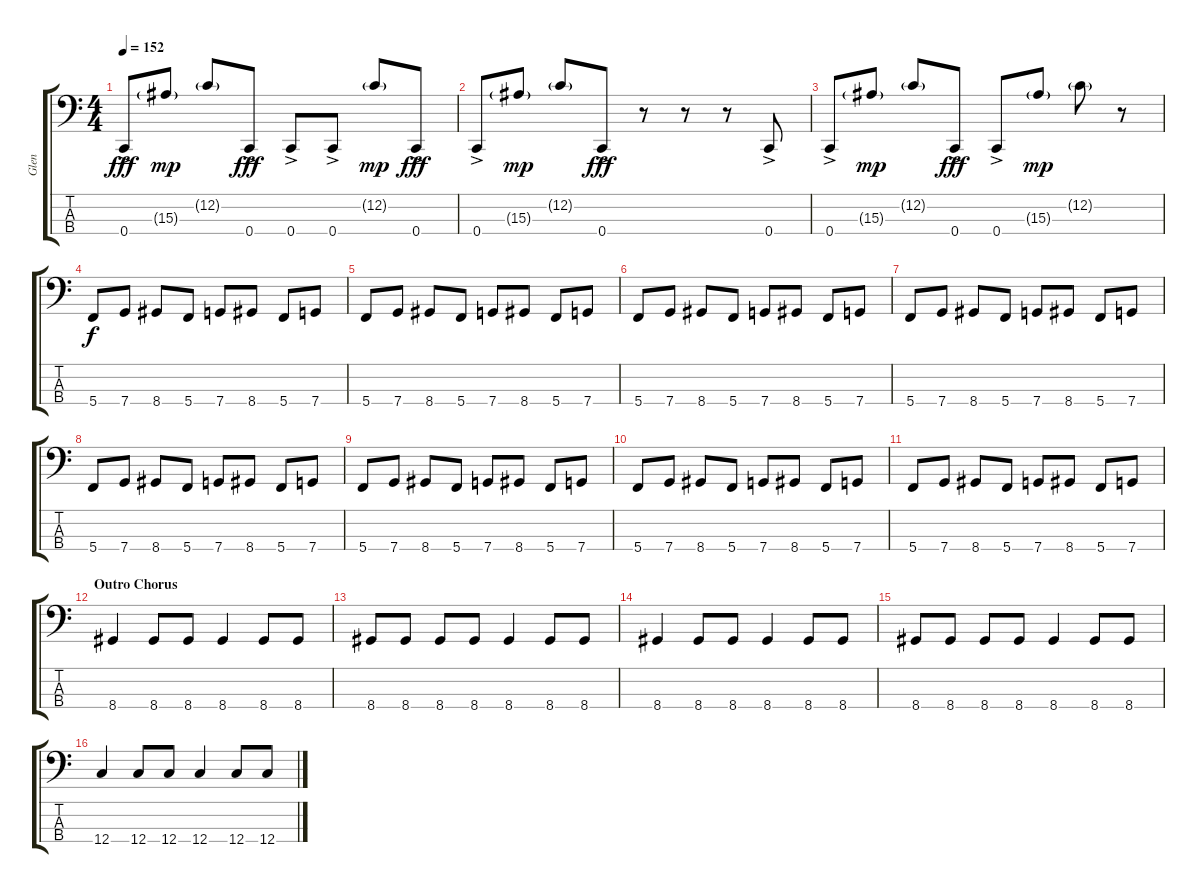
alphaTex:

\track ("Glen" "Glen") {instrument electricbassfinger}
\staff {score tabs}
\tuning (F2 C2 G1 C1) {hide}
\ts (4 4)
\tempo 152
\clef f4
\ks c
0.4{ac}.8{dy fff} 15.3{g}.8{dy mp} 12.2{g}.8 0.4{ac}.8{dy fff} 0.4{ac}.8 0.4{ac}.8 12.2{g}.8{dy mp} 0.4{ac}.8{dy fff} |
0.4{ac}.8 15.3{g}.8{dy mp} 12.2{g}.8 0.4{ac}.8{dy fff} r.8 r.8 r.8 0.4{ac}.8 |
0.4{ac}.8 15.3{g}.8{dy mp} 12.2{g}.8 0.4{ac}.8{dy fff} 0.4{ac}.8 15.3{g}.8{dy mp} 12.2{g}.8 r.8 |
5.4.8{dy f volume 16 instrument electricbassfinger} 7.4.8 8.4.8 5.4.8 7.4.8 8.4.8 5.4.8 7.4.8 |
5.4.8 7.4.8 8.4.8 5.4.8 7.4.8 8.4.8 5.4.8 7.4.8 |
5.4.8 7.4.8 8.4.8 5.4.8 7.4.8 8.4.8 5.4.8 7.4.8 |
5.4.8 7.4.8 8.4.8 5.4.8 7.4.8 8.4.8 5.4.8 7.4.8 |
5.4.8 7.4.8 8.4.8 5.4.8 7.4.8 8.4.8 5.4.8 7.4.8 |
5.4.8 7.4.8 8.4.8 5.4.8 7.4.8 8.4.8 5.4.8 7.4.8 |
5.4.8 7.4.8 8.4.8 5.4.8 7.4.8 8.4.8 5.4.8 7.4.8 |
5.4.8 7.4.8 8.4.8 5.4.8 7.4.8 8.4.8 5.4.8 7.4.8 |
\section ("" "Outro Chorus")
8.4.4{volume 16 instrument electricbassfinger} 8.4.8 8.4.8 8.4.4 8.4.8 8.4.8 |
8.4.8 8.4.8 8.4.8 8.4.8 8.4.4 8.4.8 8.4.8 |
8.4.4 8.4.8 8.4.8 8.4.4 8.4.8 8.4.8 |
8.4.8 8.4.8 8.4.8 8.4.8 8.4.4 8.4.8 8.4.8 |
12.4.4 12.4.8 12.4.8 12.4.4 12.4.8 12.4.8
